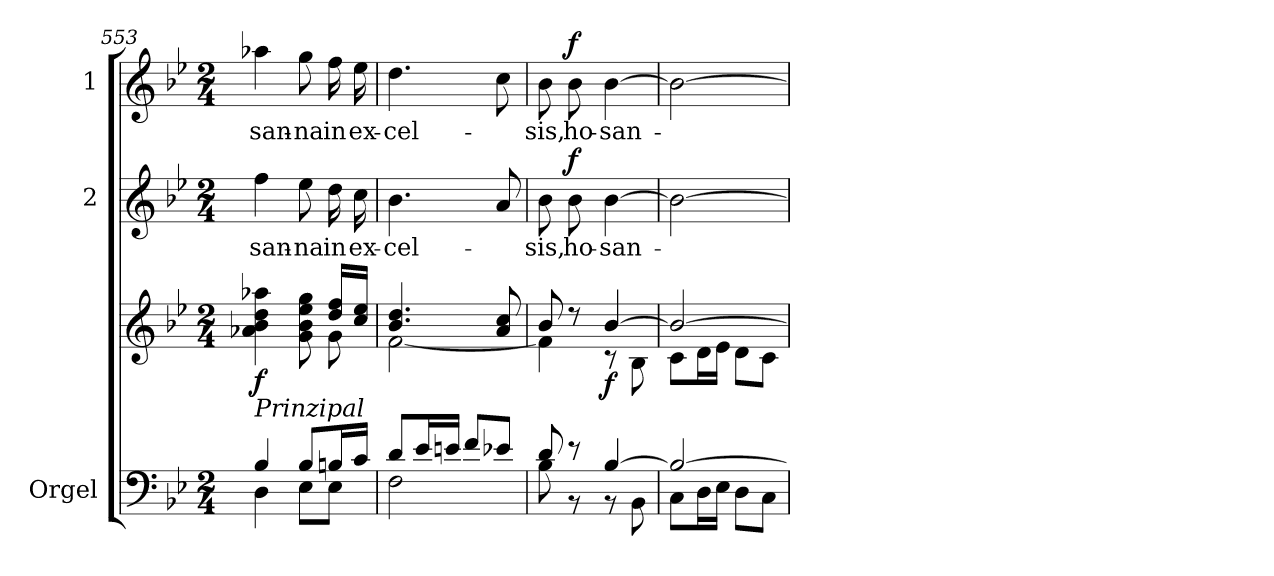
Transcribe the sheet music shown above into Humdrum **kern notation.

**kern	**kern	**dynam	**kern	**text	**dynam	**kern	**text	**dynam
*part3	*part3	*part3	*part2	*part2	*part2	*part1	*part1	*part1
*staff4	*staff3	*staff3/4	*staff2	*staff2	*staff2	*staff1	*staff1	*staff1
*I"Orgel	*	*	*I"2	*	*	*I"1	*	*
*I'Org.	*	*	*	*	*	*	*	*
*clefF4	*clefG2	*	*clefG2	*	*	*clefG2	*	*
*k[b-e-]	*k[b-e-]	*	*k[b-e-]	*	*	*k[b-e-]	*	*
*B-:	*B-:	*	*B-:	*	*	*B-:	*	*
*M2/4	*M2/4	*	*M2/4	*	*	*M2/4	*	*
=553	=553	=553	=553	=553	=553	=553	=553	=553
*^	*^	*	*	*	*	*	*	*
!LO:TX:a:i:t=Prinzipal	!	!	!	!	!	!	!	!	!	!
!	!	!	!	!LO:DY:b	!	!LO:LY:b	!	!	!LO:LY:b	!
4B-/	4D\	4a-X\ 4b-\ 4dd\ 4aa-X\	4.ryy	f	4ff\	-san-	.	4aa-X\	-san-	.
!	!	!	!	!	!	!LO:LY:b	!	!	!LO:LY:b	!
8B-/L	8E-\L	8g\ 8b-\ 8ee-\ 8gg\	.	.	8ee-\	-na	.	8gg\	-na	.
!	!	!	!	!	!	!LO:LY:b	!	!	!LO:LY:b	!
16Bn/L	8E-\J	16dd/ 16ff/LL	8g\	.	16dd\	in	.	16ff\	in	.
!	!	!	!	!	!	!LO:LY:b	!	!	!LO:LY:b	!
16c/JJ	.	16cc/ 16ee-/JJ	.	.	16cc\	ex-	.	16ee-\	ex-	.
!!LO:LB:g=z
=554	=554	=554	=554	=554	=554	=554	=554	=554	=554	=554
!	!	!	!	!	!	!LO:LY:b	!	!	!LO:LY:b	!
8d/L	2F\	4.b-/ 4.dd/	[<2f\	.	4.b-\	-cel-	.	4.dd\	-cel-	.
16e-/L	.	.	.	.	.	.	.	.	.	.
16en/JJ	.	.	.	.	.	.	.	.	.	.
8f/L	.	.	.	.	.	.	.	.	.	.
8e-X/J	.	8a/ 8cc/	.	.	8a/	.	.	8cc\	.	.
=555	=555	=555	=555	=555	=555	=555	=555	=555	=555	=555
!	!	!	!	!	!	!LO:LY:b	!	!	!LO:LY:b	!
8d/	8B-\	8b-/	4f\]	.	8b-\	-sis,	.	8b-\	-sis,	.
!	!	!	!	!	!	!LO:LY:b	!LO:DY:a	!	!LO:LY:b	!LO:DY:a
8r	8r	8r	.	.	8b-\	ho-	f	8b-\	ho-	f
!	!	!	!	!LO:DY:b	!	!LO:LY:b	!	!	!LO:LY:b	!
[>4B-/	8rBB	[>4b-/	8rc	f	[4b-\	-san-	.	[4b-\	-san-	.
.	8BB-\	.	8B-\	.	.	.	.	.	.	.
=556	=556	=556	=556	=556	=556	=556	=556	=556	=556	=556
2B-/_	8C\L	2b-/_	8c\L	.	2b-\_	.	.	2b-\_	.	.
.	16D\L	.	16d\L	.	.	.	.	.	.	.
.	16E-\JJ	.	16e-\JJ	.	.	.	.	.	.	.
.	8D\L	.	8d\L	.	.	.	.	.	.	.
.	8C\J	.	8c\J	.	.	.	.	.	.	.
*v	*v	*	*	*	*	*	*	*	*	*
*	*v	*v	*	*	*	*	*	*	*
=	=	=	=	=	=	=	=	=
*-	*-	*-	*-	*-	*-	*-	*-	*-
